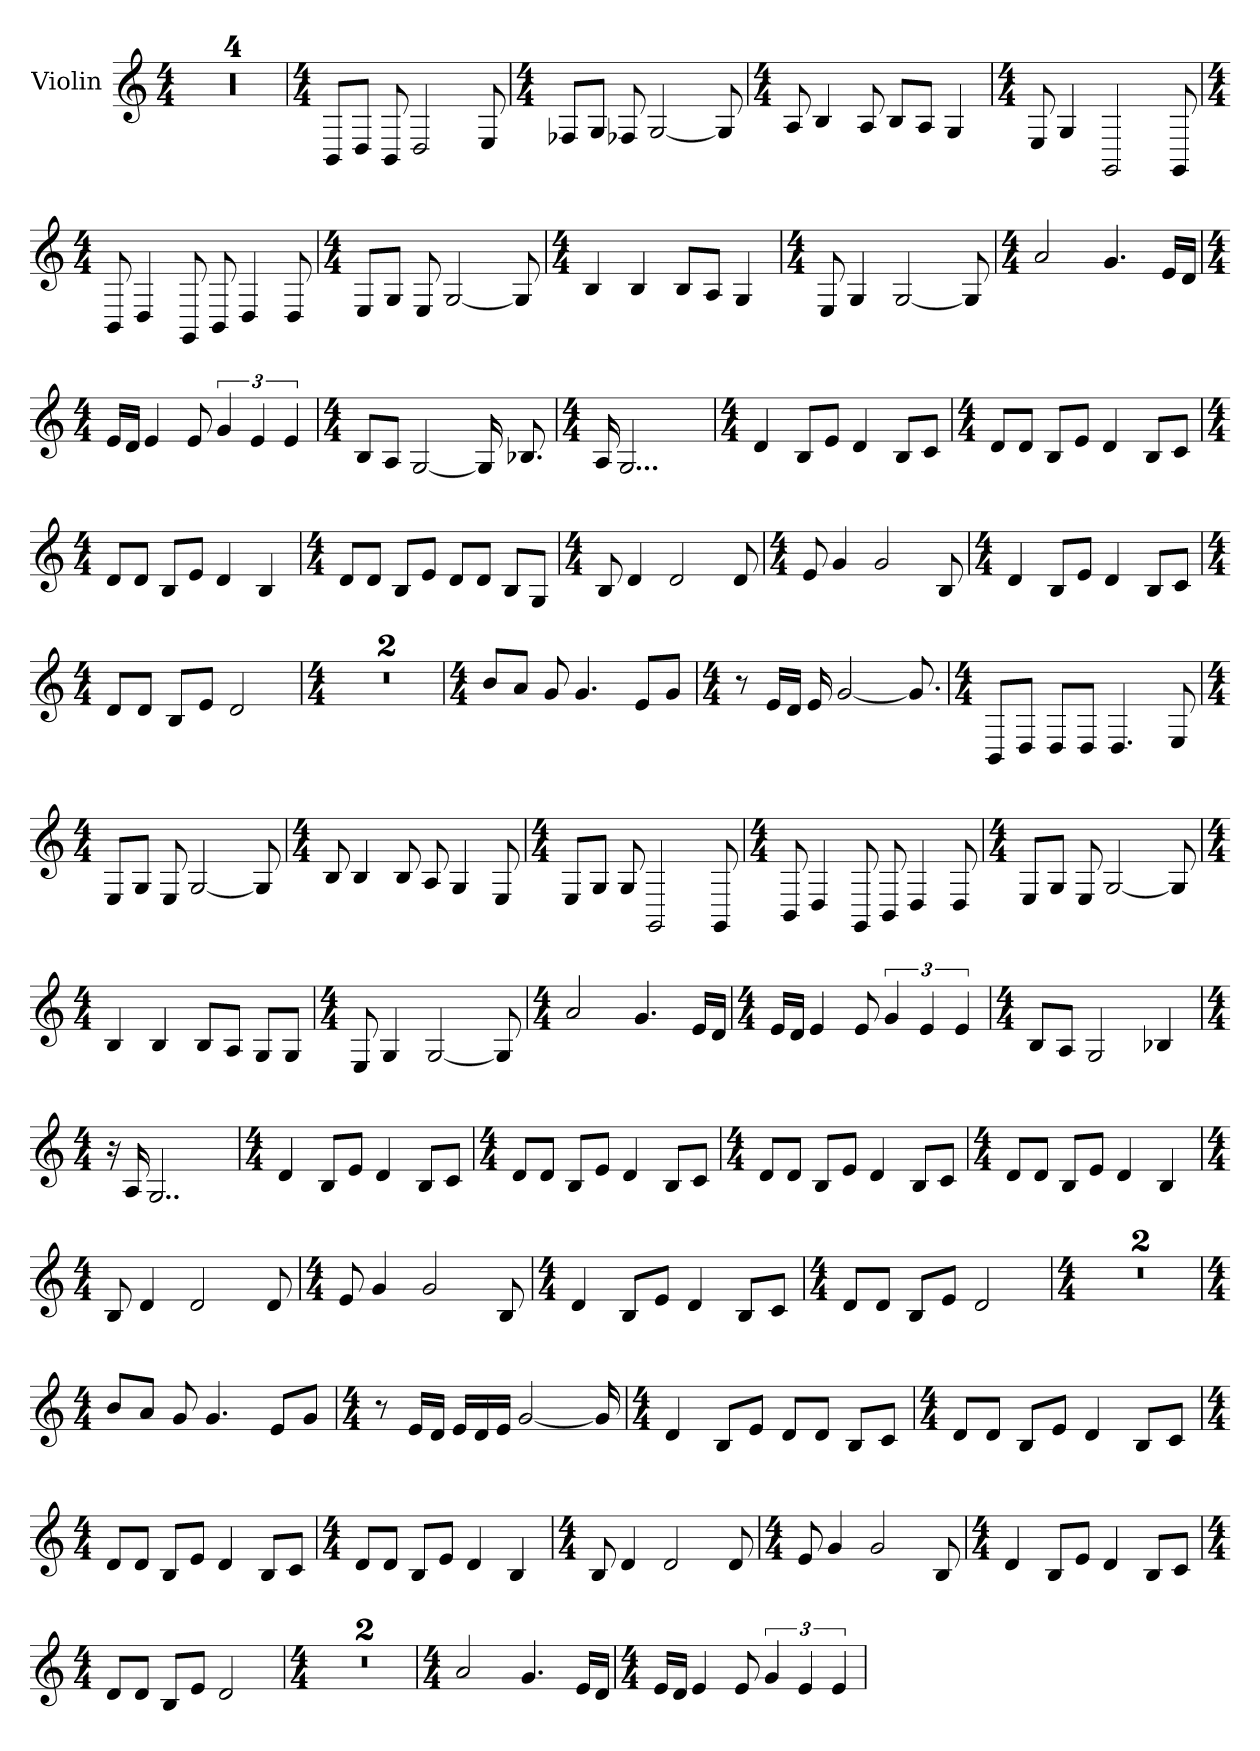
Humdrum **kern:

**kern
*part1
*staff1
*I"Violin
*I'Vln
*M4/4
=
1r
=
*M4/4
1r
=
*M4/4
1r
=
*M4/4
1r
=
*M4/4
8BBL
8DJ
8BB
2D
8E
=
*M4/4
8F-XL
8GJ
8F-X
[2G
8G]
=
*M4/4
8A
4B
8A
8BL
8AJ
4G
=
*M4/4
8E
4G
2GG
8GG
=
*M4/4
8BB
4D
8GG
8BB
4D
8D
=
*M4/4
8EL
8GJ
8E
[2G
8G]
=
*M4/4
4B
4B
8BL
8AJ
4G
=
*M4/4
8E
4G
[2G
8G]
=
*M4/4
2a
4.g
16eLL
16dJJ
=
*M4/4
16eLL
16dJJ
4e
8e
6g
6e
6e
=
*M4/4
8BL
8AJ
[2G
16G]
8.B-X
=
*M4/4
16A
2...G
=
*M4/4
4d
8BL
8eJ
4d
8BL
8cJ
=
*M4/4
8dL
8dJ
8BL
8eJ
4d
8BL
8cJ
=
*M4/4
8dL
8dJ
8BL
8eJ
4d
4B
=
*M4/4
8dL
8dJ
8BL
8eJ
8dL
8dJ
8BL
8GJ
=
*M4/4
8B
4d
2d
8d
=
*M4/4
8e
4g
2g
8B
=
*M4/4
4d
8BL
8eJ
4d
8BL
8cJ
=
*M4/4
8dL
8dJ
8BL
8eJ
2d
=
*M4/4
1r
=
*M4/4
1r
=
*M4/4
8bL
8aJ
8g
4.g
8eL
8gJ
=
*M4/4
8r
16eLL
16dJJ
16e
[2g
8.g]
=
*M4/4
8BBL
8DJ
8DL
8DJ
4.D
8E
=
*M4/4
8EL
8GJ
8E
[2G
8G]
=
*M4/4
8B
4B
8B
8A
4G
8E
=
*M4/4
8EL
8GJ
8G
2GG
8GG
=
*M4/4
8BB
4D
8GG
8BB
4D
8D
=
*M4/4
8EL
8GJ
8E
[2G
8G]
=
*M4/4
4B
4B
8BL
8AJ
8GL
8GJ
=
*M4/4
8E
4G
[2G
8G]
=
*M4/4
2a
4.g
16eLL
16dJJ
=
*M4/4
16eLL
16dJJ
4e
8e
6g
6e
6e
=
*M4/4
8BL
8AJ
2G
4B-X
=
*M4/4
16r
16A
2..G
=
*M4/4
4d
8BL
8eJ
4d
8BL
8cJ
=
*M4/4
8dL
8dJ
8BL
8eJ
4d
8BL
8cJ
=
*M4/4
8dL
8dJ
8BL
8eJ
4d
8BL
8cJ
=
*M4/4
8dL
8dJ
8BL
8eJ
4d
4B
=
*M4/4
8B
4d
2d
8d
=
*M4/4
8e
4g
2g
8B
=
*M4/4
4d
8BL
8eJ
4d
8BL
8cJ
=
*M4/4
8dL
8dJ
8BL
8eJ
2d
=
*M4/4
1r
=
*M4/4
1r
=
*M4/4
8bL
8aJ
8g
4.g
8eL
8gJ
=
*M4/4
8r
16eLL
16dJJ
16eLL
16d
16eJJ
[2g
16g]
=
*M4/4
4d
8BL
8eJ
8dL
8dJ
8BL
8cJ
=
*M4/4
8dL
8dJ
8BL
8eJ
4d
8BL
8cJ
=
*M4/4
8dL
8dJ
8BL
8eJ
4d
8BL
8cJ
=
*M4/4
8dL
8dJ
8BL
8eJ
4d
4B
=
*M4/4
8B
4d
2d
8d
=
*M4/4
8e
4g
2g
8B
=
*M4/4
4d
8BL
8eJ
4d
8BL
8cJ
=
*M4/4
8dL
8dJ
8BL
8eJ
2d
=
*M4/4
1r
=
*M4/4
1r
=
*M4/4
2a
4.g
16eLL
16dJJ
=
*M4/4
16eLL
16dJJ
4e
8e
6g
6e
6e
=
*-
